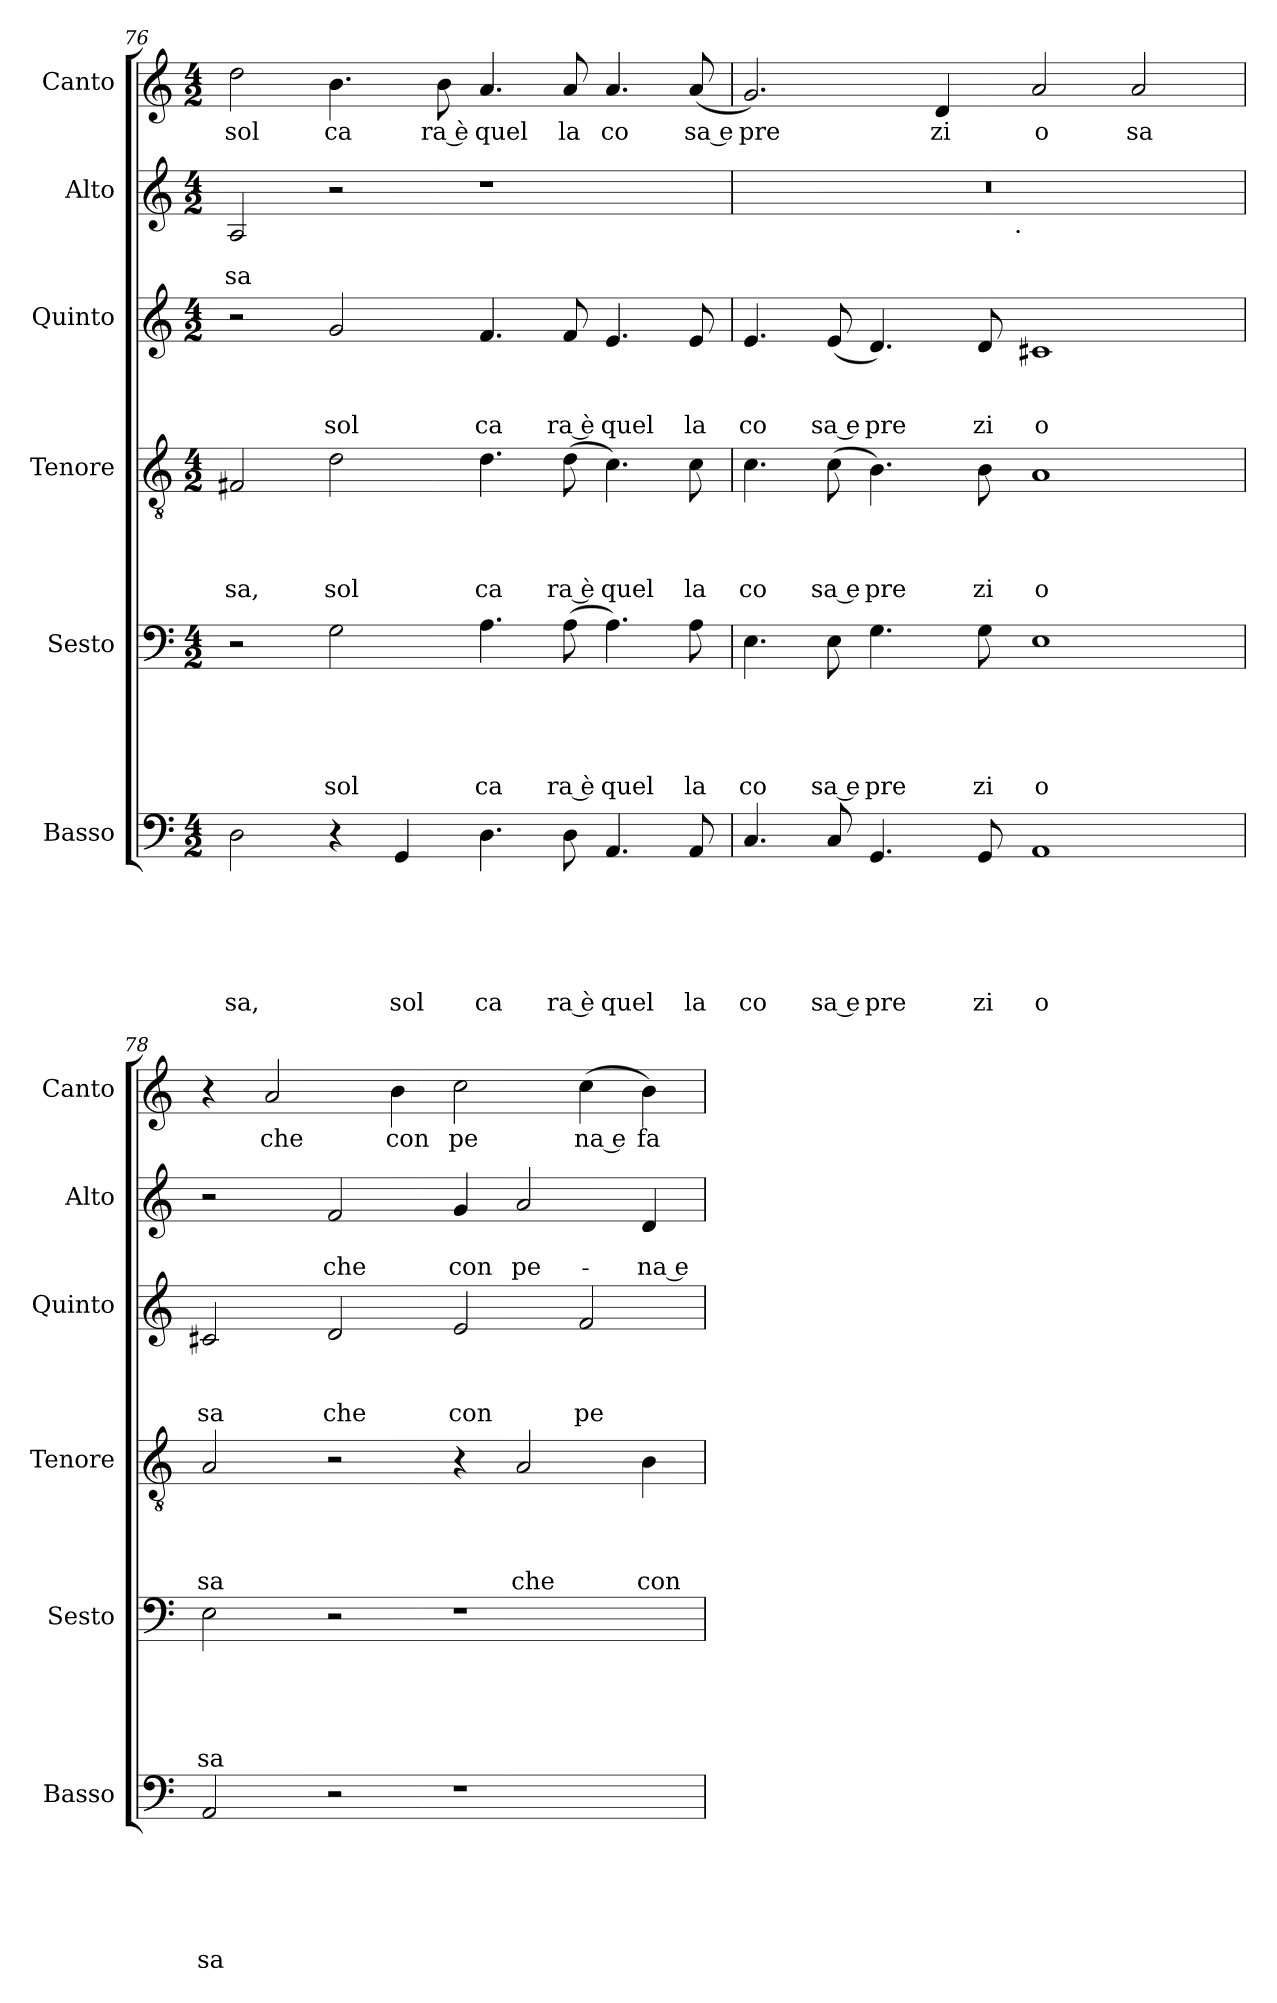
**kern	**text	**text	**text	**text	**text	**text	**kern	**text	**text	**text	**text	**text	**kern	**text	**text	**text	**text	**kern	**text	**text	**text	**kern	**text	**text	**kern	**text
*part6	*part6	*part6	*part6	*part6	*part6	*part6	*part5	*part5	*part5	*part5	*part5	*part5	*part4	*part4	*part4	*part4	*part4	*part3	*part3	*part3	*part3	*part2	*part2	*part2	*part1	*part1
*staff6	*staff6	*staff6	*staff6	*staff6	*staff6	*staff6	*staff5	*staff5	*staff5	*staff5	*staff5	*staff5	*staff4	*staff4	*staff4	*staff4	*staff4	*staff3	*staff3	*staff3	*staff3	*staff2	*staff2	*staff2	*staff1	*staff1
*I"Basso	*	*	*	*	*	*	*I"Sesto	*	*	*	*	*	*I"Tenore	*	*	*	*	*I"Quinto	*	*	*	*I"Alto	*	*	*I"Canto	*
*I'Basso	*	*	*	*	*	*	*I'Sesto	*	*	*	*	*	*I'Tenore	*	*	*	*	*I'Quinto	*	*	*	*I'Alto	*	*	*I'Canto	*
*clefF4	*	*	*	*	*	*	*clefF4	*	*	*	*	*	*clefGv2	*	*	*	*	*clefG2	*	*	*	*clefG2	*	*	*clefG2	*
*k[]	*	*	*	*	*	*	*k[]	*	*	*	*	*	*k[]	*	*	*	*	*k[]	*	*	*	*k[]	*	*	*k[]	*
*C:	*	*	*	*	*	*	*C:	*	*	*	*	*	*C:	*	*	*	*	*C:	*	*	*	*C:	*	*	*C:	*
*M4/2	*	*	*	*	*	*	*M4/2	*	*	*	*	*	*M4/2	*	*	*	*	*M4/2	*	*	*	*M4/2	*	*	*M4/2	*
=76	=76	=76	=76	=76	=76	=76	=76	=76	=76	=76	=76	=76	=76	=76	=76	=76	=76	=76	=76	=76	=76	=76	=76	=76	=76	=76
!	!	!	!	!	!	!LO:LY:b	!	!	!	!	!	!	!	!	!	!	!LO:LY:b	!	!	!	!	!	!	!LO:LY:b	!	!LO:LY:b
2D\	.	.	.	.	.	sa,	2r	.	.	.	.	.	2F#X/	.	.	.	sa,	2r	.	.	.	2A/	.	sa	2dd\	sol
!	!	!	!	!	!	!	!	!	!	!	!	!LO:LY:b	!	!	!	!	!LO:LY:b	!	!	!	!LO:LY:b	!	!	!	!	!LO:LY:b
4r	.	.	.	.	.	.	2G\	.	.	.	.	sol	2d\	.	.	.	sol	2g/	.	.	sol	2r	.	.	4.b\	ca
!	!	!	!	!	!	!LO:LY:b	!	!	!	!	!	!	!	!	!	!	!	!	!	!	!	!	!	!	!	!
4GG/	.	.	.	.	.	sol	.	.	.	.	.	.	.	.	.	.	.	.	.	.	.	.	.	.	.	.
!	!	!	!	!	!	!	!	!	!	!	!	!	!	!	!	!	!	!	!	!	!	!	!	!	!	!LO:LY:b:rj
.	.	.	.	.	.	.	.	.	.	.	.	.	.	.	.	.	.	.	.	.	.	.	.	.	8b\	ra è
!	!	!	!	!	!	!LO:LY:b	!	!	!	!	!	!LO:LY:b	!	!	!	!	!LO:LY:b	!	!	!	!LO:LY:b	!	!	!	!	!LO:LY:b
4.D\	.	.	.	.	.	ca	4.A\	.	.	.	.	ca	4.d\	.	.	.	ca	4.f/	.	.	ca	1r	.	.	4.a/	quel
!	!	!	!	!	!	!LO:LY:b:rj	!	!	!	!	!	!LO:LY:b:rj	!	!	!	!	!LO:LY:b:rj	!	!	!	!LO:LY:b:rj	!	!	!	!	!LO:LY:b
8D\	.	.	.	.	.	ra è	(<8A\	.	.	.	.	ra è	(<8d\	.	.	.	ra è	8f/	.	.	ra è	.	.	.	8a/	la
!	!	!	!	!	!	!LO:LY:b	!	!	!	!	!	!LO:LY:b	!	!	!	!	!LO:LY:b	!	!	!	!LO:LY:b	!	!	!	!	!LO:LY:b
4.AA/	.	.	.	.	.	quel	4.A\)	.	.	.	.	quel	4.c\)	.	.	.	quel	4.e/	.	.	quel	.	.	.	4.a/	co
!	!	!	!	!	!	!LO:LY:b	!	!	!	!	!	!LO:LY:b	!	!	!	!	!LO:LY:b	!	!	!	!LO:LY:b	!	!	!	!	!LO:LY:b:rj
8AA/	.	.	.	.	.	la	8A\	.	.	.	.	la	8c\	.	.	.	la	8e/	.	.	la	.	.	.	(<8a/	sa e
=77	=77	=77	=77	=77	=77	=77	=77	=77	=77	=77	=77	=77	=77	=77	=77	=77	=77	=77	=77	=77	=77	=77	=77	=77	=77	=77
!	!	!	!	!	!	!LO:LY:b	!	!	!	!	!	!LO:LY:b	!	!	!	!	!LO:LY:b	!	!	!	!LO:LY:b	!	!	!	!	!LO:LY:b
*	*	*	*	*	*	*	*	*	*	*	*	*	*	*	*	*	*	*	*	*	*	*^	*	*	*	*
4.C/	.	.	.	.	.	co	4.E\	.	.	.	.	co	4.c\	.	.	.	co	4.e/	.	.	co	0r	2ryy	.	.	2.g/)	pre
!	!	!	!	!	!	!LO:LY:b:rj	!	!	!	!	!	!LO:LY:b:rj	!	!	!	!	!LO:LY:b:rj	!	!	!	!LO:LY:b:rj	!	!	!	!	!	!
8C/	.	.	.	.	.	sa e	8E\	.	.	.	.	sa e	(<8c\	.	.	.	sa e	(<8e/	.	.	sa e	.	.	.	.	.	.
!	!	!	!	!	!	!LO:LY:b	!	!	!	!	!	!LO:LY:b	!	!	!	!	!LO:LY:b	!	!	!	!LO:LY:b	!	!	!	!	!	!
4.GG/	.	.	.	.	.	pre	4.G\	.	.	.	.	pre	4.B\)	.	.	.	pre	4.d/)	.	.	pre	.	4...ryy	.	.	.	.
!	!	!	!	!	!	!	!	!	!	!	!	!	!	!	!	!	!	!	!	!	!	!	!	!	!	!	!LO:LY:b
.	.	.	.	.	.	.	.	.	.	.	.	.	.	.	.	.	.	.	.	.	.	.	.	.	.	4d/	zi
!	!	!	!	!	!	!LO:LY:b	!	!	!	!	!	!LO:LY:b	!	!	!	!	!LO:LY:b	!	!	!	!LO:LY:b	!	!	!	!	!	!
8GG/	.	.	.	.	.	zi	8G\	.	.	.	.	zi	8B\	.	.	.	zi	8d/	.	.	zi	.	.	.	.	.	.
!	!	!	!	!	!	!	!	!	!	!	!	!	!	!	!	!	!	!	!	!	!	!	!LO:TX:b:t=.	!	!	!	!
.	.	.	.	.	.	.	.	.	.	.	.	.	.	.	.	.	.	.	.	.	.	.	1ryy	.	.	.	.
!	!	!	!	!	!	!LO:LY:b	!	!	!	!	!	!LO:LY:b	!	!	!	!	!LO:LY:b	!	!	!	!LO:LY:b	!	!	!	!	!	!LO:LY:b
1AA	.	.	.	.	.	o	1E	.	.	.	.	o	1A	.	.	.	o	1c#X	.	.	o	.	.	.	.	2a/	o
!	!	!	!	!	!	!	!	!	!	!	!	!	!	!	!	!	!	!	!	!	!	!	!	!	!	!	!LO:LY:b
.	.	.	.	.	.	.	.	.	.	.	.	.	.	.	.	.	.	.	.	.	.	.	.	.	.	2a/	sa
.	.	.	.	.	.	.	.	.	.	.	.	.	.	.	.	.	.	.	.	.	.	.	32ryy	.	.	.	.
!!LO:LB:g=z
=78	=78	=78	=78	=78	=78	=78	=78	=78	=78	=78	=78	=78	=78	=78	=78	=78	=78	=78	=78	=78	=78	=78	=78	=78	=78	=78	=78
!	!	!	!	!	!	!LO:LY:b	!	!	!	!	!	!LO:LY:b	!	!	!	!	!LO:LY:b	!	!	!	!LO:LY:b	!	!	!	!	!	!
*	*	*	*	*	*	*	*	*	*	*	*	*	*	*	*	*	*	*	*	*	*	*v	*v	*	*	*	*
2AA/	.	.	.	.	.	sa	2E\	.	.	.	.	sa	2A/	.	.	.	sa	2c#X/	.	.	sa	2r	.	.	4r	.
!	!	!	!	!	!	!	!	!	!	!	!	!	!	!	!	!	!	!	!	!	!	!	!	!	!	!LO:LY:b
.	.	.	.	.	.	.	.	.	.	.	.	.	.	.	.	.	.	.	.	.	.	.	.	.	2a/	che
!	!	!	!	!	!	!	!	!	!	!	!	!	!	!	!	!	!	!	!	!	!LO:LY:b	!	!	!LO:LY:b	!	!
2r	.	.	.	.	.	.	2r	.	.	.	.	.	2r	.	.	.	.	2d/	.	.	che	2f/	.	che	.	.
!	!	!	!	!	!	!	!	!	!	!	!	!	!	!	!	!	!	!	!	!	!	!	!	!	!	!LO:LY:b
.	.	.	.	.	.	.	.	.	.	.	.	.	.	.	.	.	.	.	.	.	.	.	.	.	4b\	con
!	!	!	!	!	!	!	!	!	!	!	!	!	!	!	!	!	!	!	!	!	!LO:LY:b	!	!	!LO:LY:b	!	!LO:LY:b
1r	.	.	.	.	.	.	1r	.	.	.	.	.	4r	.	.	.	.	2e/	.	.	con	4g/	.	con	2cc\	pe
!	!	!	!	!	!	!	!	!	!	!	!	!	!	!	!	!	!LO:LY:b	!	!	!	!	!	!	!LO:LY:b	!	!
.	.	.	.	.	.	.	.	.	.	.	.	.	2A/	.	.	.	che	.	.	.	.	2a/	.	pe-	.	.
!	!	!	!	!	!	!	!	!	!	!	!	!	!	!	!	!	!	!	!	!	!LO:LY:b	!	!	!	!	!LO:LY:b:rj
.	.	.	.	.	.	.	.	.	.	.	.	.	.	.	.	.	.	2f/	.	.	pe-	.	.	.	(<4cc\	na e
!	!	!	!	!	!	!	!	!	!	!	!	!	!	!	!	!	!LO:LY:b	!	!	!	!	!	!	!LO:LY:b:rj	!	!LO:LY:b
.	.	.	.	.	.	.	.	.	.	.	.	.	4B\	.	.	.	con	.	.	.	.	4d/	.	-na e	4b\)	fa
=	=	=	=	=	=	=	=	=	=	=	=	=	=	=	=	=	=	=	=	=	=	=	=	=	=	=
*-	*-	*-	*-	*-	*-	*-	*-	*-	*-	*-	*-	*-	*-	*-	*-	*-	*-	*-	*-	*-	*-	*-	*-	*-	*-	*-
